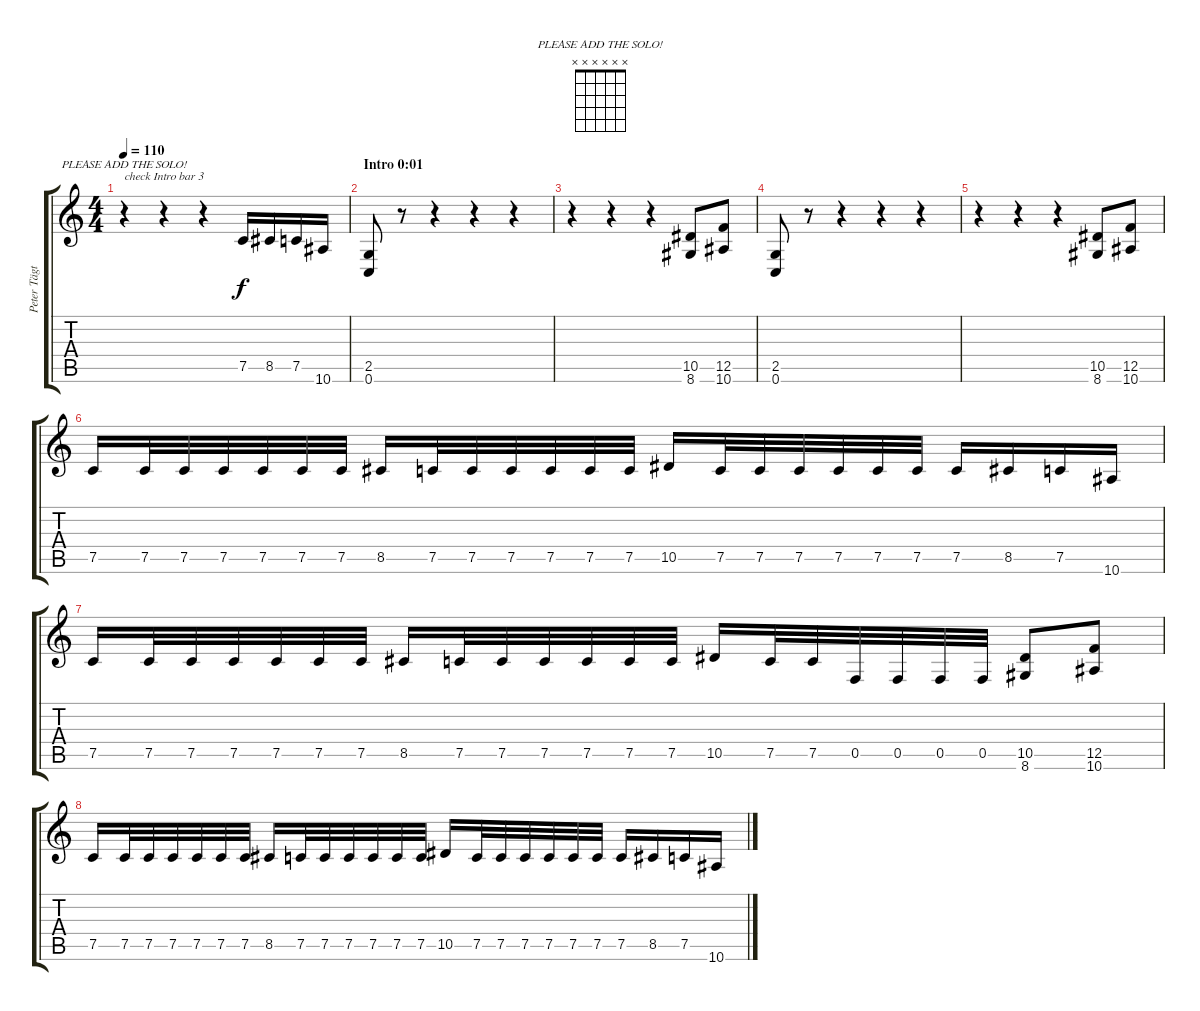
\track ("Peter Tägtgren (Rhythm)" "Peter Tägt") {instrument distortionguitar}
\staff {score tabs}
\tuning (C4 G3 Eb3 Bb2 F2 C2) {hide}
\chord ("PLEASE ADD THE SOLO!" x x x x x x)
\ts (4 4)
\tempo 110
\clef g2
\ks c
r.4{ch "PLEASE ADD THE SOLO!" txt "check Intro bar 3" dy f instrument distortionguitar} r.4 r.4 7.5.16 8.5.16 7.5.16 10.6.16 |
\section ("" "Intro 0:01")
(2.5 0.6).8 r.8 r.4 r.4 r.4 |
r.4 r.4 r.4 (10.5 8.6).8 (12.5 10.6).8 |
(2.5 0.6).8 r.8 r.4 r.4 r.4 |
r.4 r.4 r.4 (10.5 8.6).8 (12.5 10.6).8 |
7.5.16 7.5.32 7.5.32 7.5.32 7.5.32 7.5.32 7.5.32 8.5.16 7.5.32 7.5.32 7.5.32 7.5.32 7.5.32 7.5.32 10.5.16 7.5.32 7.5.32 7.5.32 7.5.32 7.5.32 7.5.32 7.5.16 8.5.16 7.5.16 10.6.16 |
7.5.16 7.5.32 7.5.32 7.5.32 7.5.32 7.5.32 7.5.32 8.5.16 7.5.32 7.5.32 7.5.32 7.5.32 7.5.32 7.5.32 10.5.16 7.5.32 7.5.32 0.5.32 0.5.32 0.5.32 0.5.32 (10.5 8.6).8 (12.5 10.6).8 |
7.5.16 7.5.32 7.5.32 7.5.32 7.5.32 7.5.32 7.5.32 8.5.16 7.5.32 7.5.32 7.5.32 7.5.32 7.5.32 7.5.32 10.5.16 7.5.32 7.5.32 7.5.32 7.5.32 7.5.32 7.5.32 7.5.16 8.5.16 7.5.16 10.6.16
